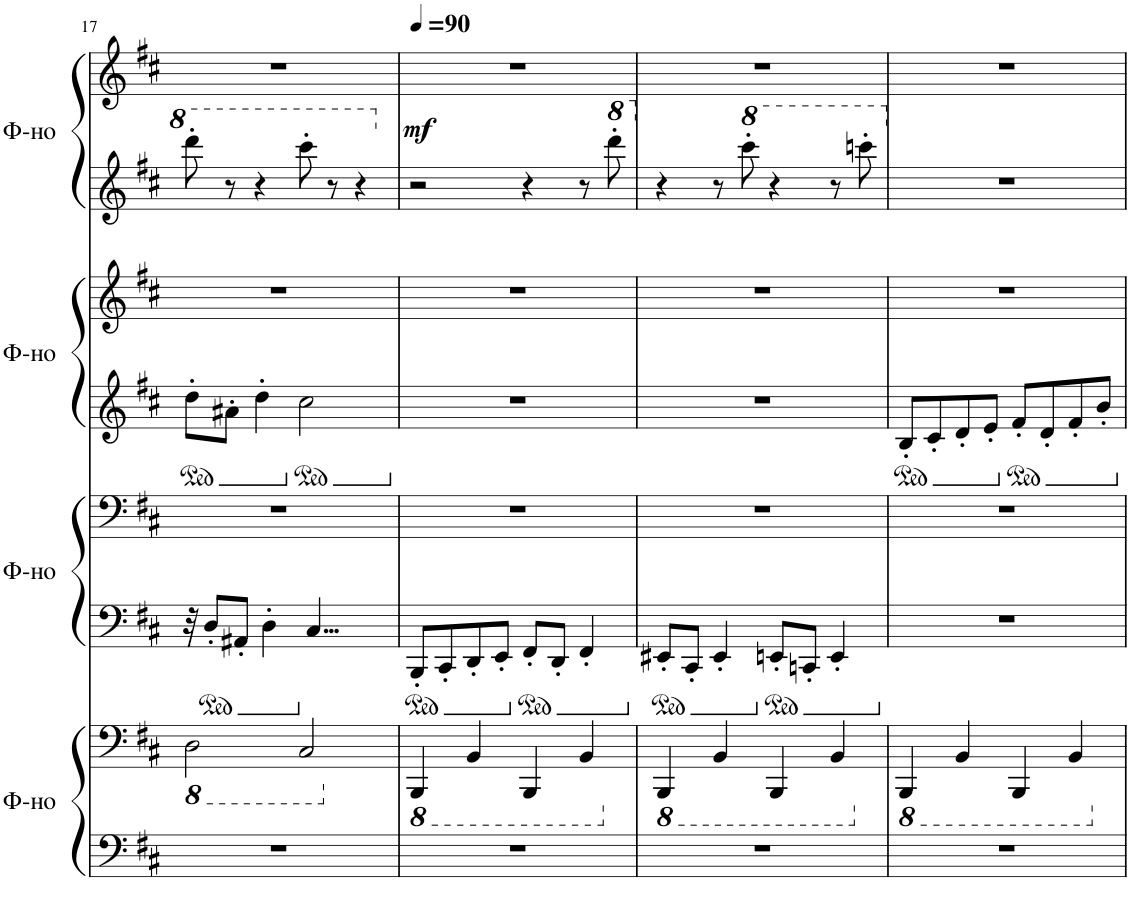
**kern	**kern	**kern	**kern	**kern	**kern	**kern	**kern	**dynam
*part4	*part4	*part3	*part3	*part2	*part2	*part1	*part1	*part1
*staff8	*staff7	*staff6	*staff5	*staff4	*staff3	*staff2	*staff1	*staff1/2
*I"Фортепиано	*	*I"Фортепиано	*	*I"Фортепиано	*	*I"Фортепиано	*	*
!!LO:PB:g=z
*clefF4	*clefF4	*clefF4	*clefF4	*clefG2	*clefG2	*clefG2	*clefG2	*
*k[f#c#]	*k[f#c#]	*k[f#c#]	*k[f#c#]	*k[f#c#]	*k[f#c#]	*k[f#c#]	*k[f#c#]	*
*M4/4	*M4/4	*M4/4	*M4/4	*M4/4	*M4/4	*M4/4	*M4/4	*
*met(c)	*met(c)	*met(c)	*met(c)	*met(c)	*met(c)	*met(c)	*met(c)	*
*	*8ba	*	*	*	*	*	*	*
=17	=17	=17	=17	=17	=17	=17	=17	=17
1r	2DD\	32r	1r	8dd'\L	1r	8dddd'\	1r	.
.	.	8D'/L	.	.	.	.	.	.
.	.	.	.	8a#X'\J	.	8r	.	.
.	.	8AA#X'/J	.	.	.	.	.	.
.	.	.	.	4dd'\	.	4r	.	.
.	.	4D'\	.	.	.	.	.	.
.	2CC#/	.	.	2cc#\	.	8cccc#'\	.	.
.	.	4...C#/	.	.	.	.	.	.
.	.	.	.	.	.	8r	.	.
.	.	.	.	.	.	4r	.	.
=18	=18	=18	=18	=18	=18	=18	=18	=18
*	*X8ba	*	*	*	*	*	*	*
*	*8ba	*	*	*	*	*	*	*
*	*	*	*	*	*	*	*MM90	*
!	!	!	!	!	!	!	!	!LO:DY:b
1r	4BBBB/	8BBB'/L	1r	1r	1r	2r	1r	mf
.	.	8CC#'/	.	.	.	.	.	.
.	4BBB/	8DD'/	.	.	.	.	.	.
.	.	8EE'/J	.	.	.	.	.	.
.	4BBBB/	8FF#'/L	.	.	.	4r	.	.
.	.	8DD'/J	.	.	.	.	.	.
.	4BBB/	4FF#'/	.	.	.	8r	.	.
*	*	*	*	*	*	*8va	*	*
.	.	.	.	.	.	8dddd'\	.	.
=19	=19	=19	=19	=19	=19	=19	=19	=19
*	*X8ba	*	*	*	*	*	*	*
*	*8ba	*	*	*	*	*	*	*
*	*	*	*	*	*	*X8va	*	*
1r	4BBBB/	8EE#X'/L	1r	1r	1r	4r	1r	.
.	.	8CC#'/J	.	.	.	.	.	.
.	4BBB/	4EE#'/	.	.	.	8r	.	.
*	*	*	*	*	*	*8va	*	*
.	.	.	.	.	.	8cccc#'\	.	.
.	4BBBB/	8EEn'/L	.	.	.	4r	.	.
.	.	8CCn'/J	.	.	.	.	.	.
.	4BBB/	4EE'/	.	.	.	8r	.	.
.	.	.	.	.	.	8ccccn'\	.	.
=20	=20	=20	=20	=20	=20	=20	=20	=20
*	*X8ba	*	*	*	*	*	*	*
*	*8ba	*	*	*	*	*	*	*
*	*	*	*	*	*	*X8va	*	*
1r	4BBBB/	1r	1r	8B'/L	1r	1r	1r	.
.	.	.	.	8c#'/	.	.	.	.
.	4BBB/	.	.	8d'/	.	.	.	.
.	.	.	.	8e'/J	.	.	.	.
.	4BBBB/	.	.	8f#'/L	.	.	.	.
.	.	.	.	8d'/	.	.	.	.
.	4BBB/	.	.	8f#'/	.	.	.	.
.	.	.	.	8b'/J	.	.	.	.
*	*X8ba	*	*	*	*	*	*	*
=	=	=	=	=	=	=	=	=
*-	*-	*-	*-	*-	*-	*-	*-	*-
